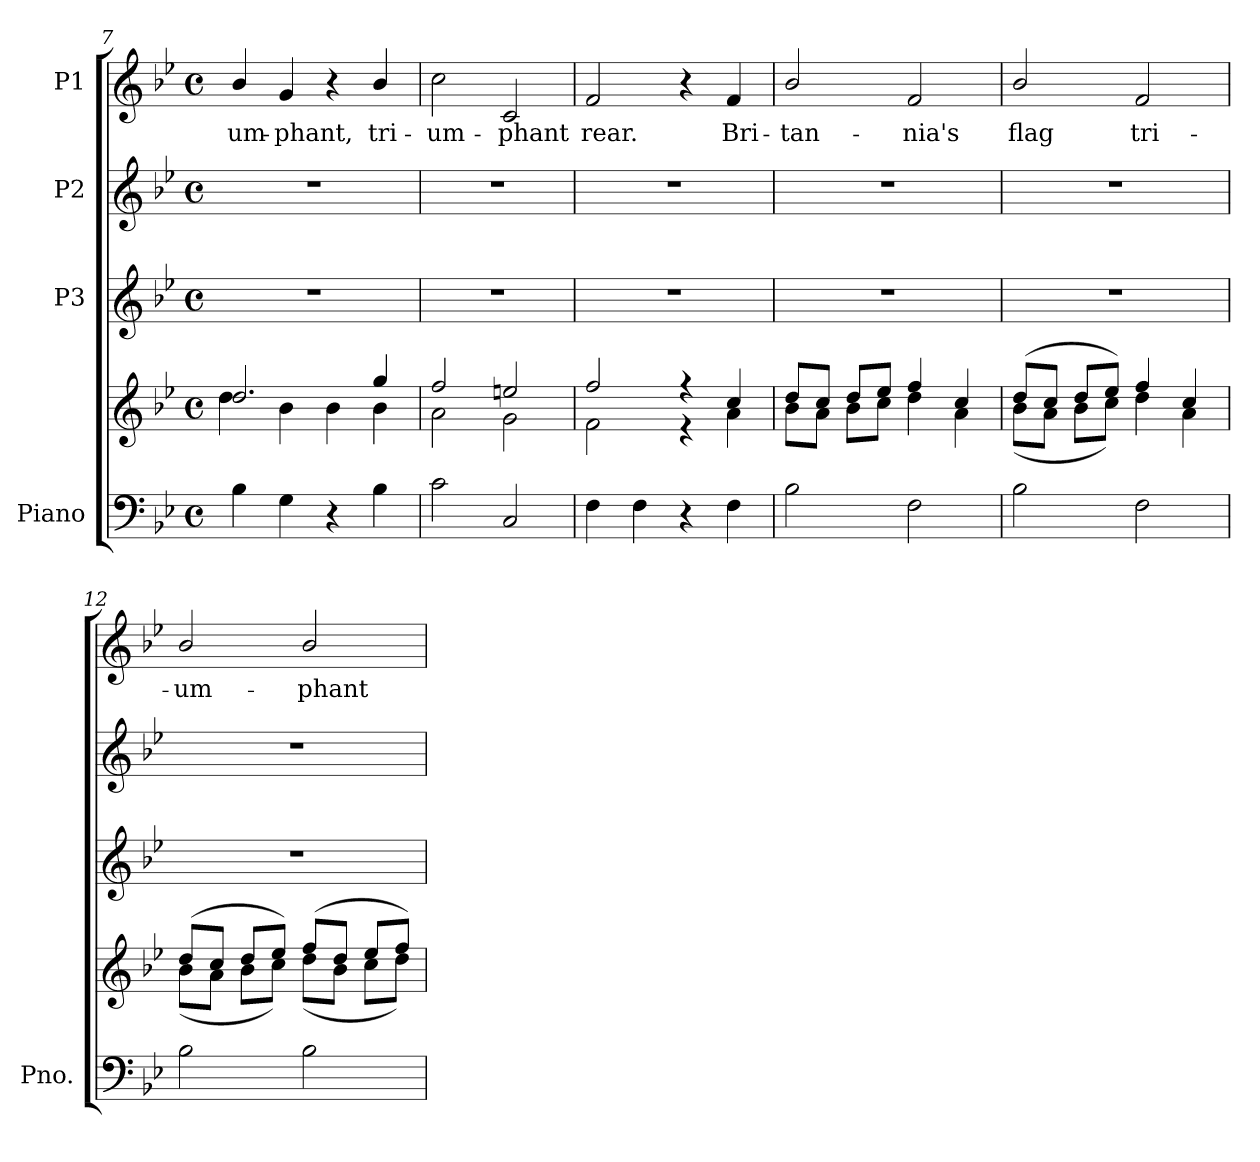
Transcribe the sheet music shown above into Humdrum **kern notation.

**kern	**kern	**kern	**kern	**kern	**text
*part4	*part4	*part3	*part2	*part1	*part1
*staff5	*staff4	*staff3	*staff2	*staff1	*staff1
*I"Piano	*	*I"P3	*I"P2	*I"P1	*
*I'Pno.	*	*	*	*	*
*clefF4	*clefG2	*clefG2	*clefG2	*clefG2	*
*k[b-e-]	*k[b-e-]	*k[b-e-]	*k[b-e-]	*k[b-e-]	*
*B-:	*B-:	*B-:	*B-:	*B-:	*
*M4/4	*M4/4	*M4/4	*M4/4	*M4/4	*
*met(c)	*met(c)	*met(c)	*met(c)	*met(c)	*
=7	=7	=7	=7	=7	=7
*	*^	*	*	*	*
!	!	!	!	!	!	!LO:LY:b:color=#000000
4B-i\	2.ddi/	4ddi\	1r	1r	4b-i/	-um-
!	!	!	!	!	!	!LO:LY:b:color=#000000
4Gi\	.	4b-i\	.	.	4gi/	-phant,
4r	.	4b-i\	.	.	4r	.
!	!	!	!	!	!	!LO:LY:b:color=#000000
4B-i\	4ggi/	4b-i\	.	.	4b-i/	tri-
!!LO:LB:g=z
=8	=8	=8	=8	=8	=8	=8
!	!	!	!	!	!	!LO:LY:b:color=#000000
2ci\	2ffi/	2ai\	1r	1r	2cci\	-um-
!	!	!	!	!	!	!LO:LY:b:color=#000000
2Ci/	2eeni/	2gi\	.	.	2ci/	-phant
=9	=9	=9	=9	=9	=9	=9
!	!	!	!	!	!	!LO:LY:b:color=#000000
4Fi\	2ffi/	2fi\	1r	1r	2fi/	rear.
4Fi\	.	.	.	.	.	.
4r	4r	4r	.	.	4r	.
!	!	!	!	!	!	!LO:LY:b:color=#000000
4Fi\	4cci/	4ai\	.	.	4fi/	Bri-
=10	=10	=10	=10	=10	=10	=10
!	!	!	!	!	!	!LO:LY:b:color=#000000
2B-i\	8ddi/L	8b-i\L	1r	1r	2b-i/	-tan-
.	8cci/J	8ai\J	.	.	.	.
.	8ddi/L	8b-i\L	.	.	.	.
.	8ee-i/J	8cci\J	.	.	.	.
!	!	!	!	!	!	!LO:LY:b:color=#000000
2Fi\	4ffi/	4ddi\	.	.	2fi/	-nia's
.	4cci/	4ai\	.	.	.	.
=11	=11	=11	=11	=11	=11	=11
!	!	!	!	!	!	!LO:LY:b:color=#000000
2B-i\	(8ddi/L	(8b-i\L	1r	1r	2b-i/	flag
.	8cci/J	8ai\J	.	.	.	.
.	8ddi/L	8b-i\L	.	.	.	.
.	8ee-i/J)	8cci\J)	.	.	.	.
!	!	!	!	!	!	!LO:LY:b:color=#000000
2Fi\	4ffi/	4ddi\	.	.	2fi/	tri-
.	4cci/	4ai\	.	.	.	.
!!LO:LB:g=z
=12	=12	=12	=12	=12	=12	=12
!	!	!	!	!	!	!LO:LY:b:color=#000000
2B-i\	(8ddi/L	(8b-i\L	1r	1r	2b-i/	-um-
.	8cci/J	8ai\J	.	.	.	.
.	8ddi/L	8b-i\L	.	.	.	.
.	8ee-i/J)	8cci\J)	.	.	.	.
!	!	!	!	!	!	!LO:LY:b:color=#000000
2B-i\	(8ffi/L	(8ddi\L	.	.	2b-i/	-phant
.	8ddi/J	8b-i\J	.	.	.	.
.	8ee-i/L	8cci\L	.	.	.	.
.	8ffi/J)	8ddi\J)	.	.	.	.
*	*v	*v	*	*	*	*
=	=	=	=	=	=
*-	*-	*-	*-	*-	*-
